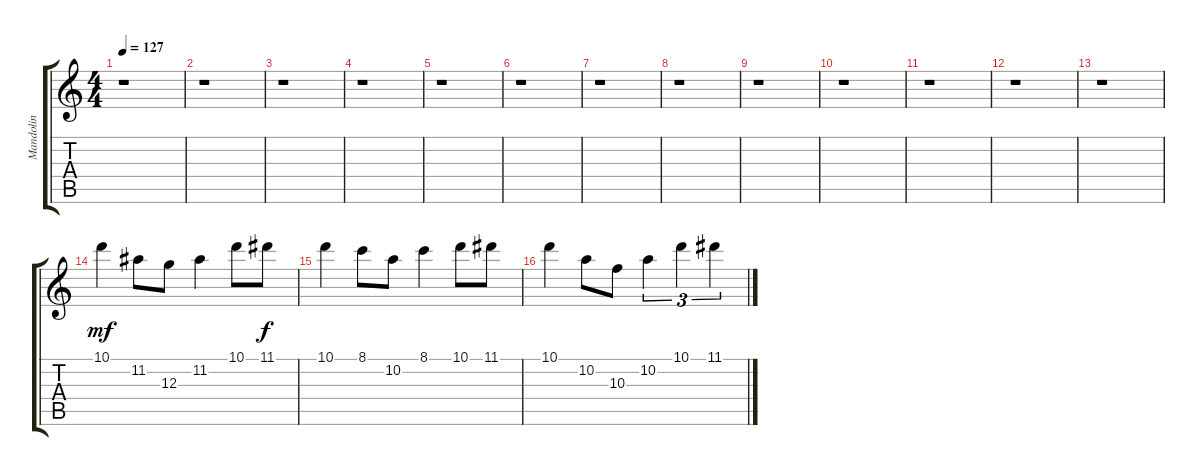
\track ("Mandolin" "Mandolin") {instrument banjo}
\staff {score tabs}
\tuning (E4 B3 G3 D3 A2 E2) {hide}
\displaytranspose 12
\ts (4 4)
\tempo 127
\clef g2
\ks c
r.1{dy mf} |
r.1 |
r.1 |
r.1 |
r.1 |
r.1 |
r.1 |
r.1 |
r.1 |
r.1 |
r.1 |
r.1 |
r.1 |
10.1.4 11.2.8 12.3.8 11.2.4 10.1.8 11.1.8{dy f} |
10.1.4 8.1.8 10.2.8 8.1.4 10.1.8 11.1.8 |
10.1.4 10.2.8 10.3.8 10.2.4{tu (3 2)} 10.1.4{tu (3 2)} 11.1.4{tu (3 2)}
